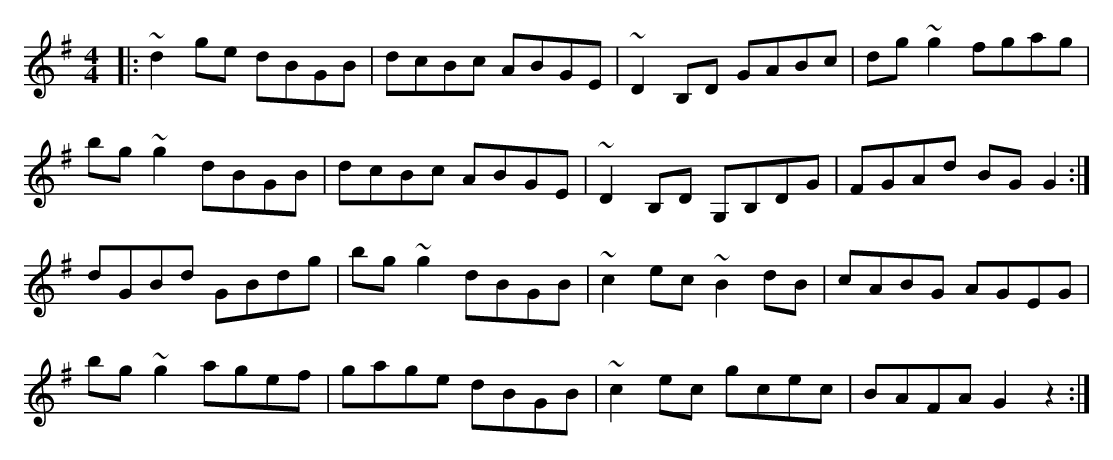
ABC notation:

X:1
M:4/4
K:G
|:~d2ge dBGB|dcBc ABGE|~D2B,D GABc|dg ~g2 fgag|
bg~g2 dBGB|dcBc ABGE|~D2B,D G,B,DG|FGAd BG G2:|
dGBd GBdg|bg~g2 dBGB|~c2 ec ~B2dB|cABG AGEG|
bg~g2 agef|gage dBGB|~c2ec gcec|BAFA G2 z2:|
